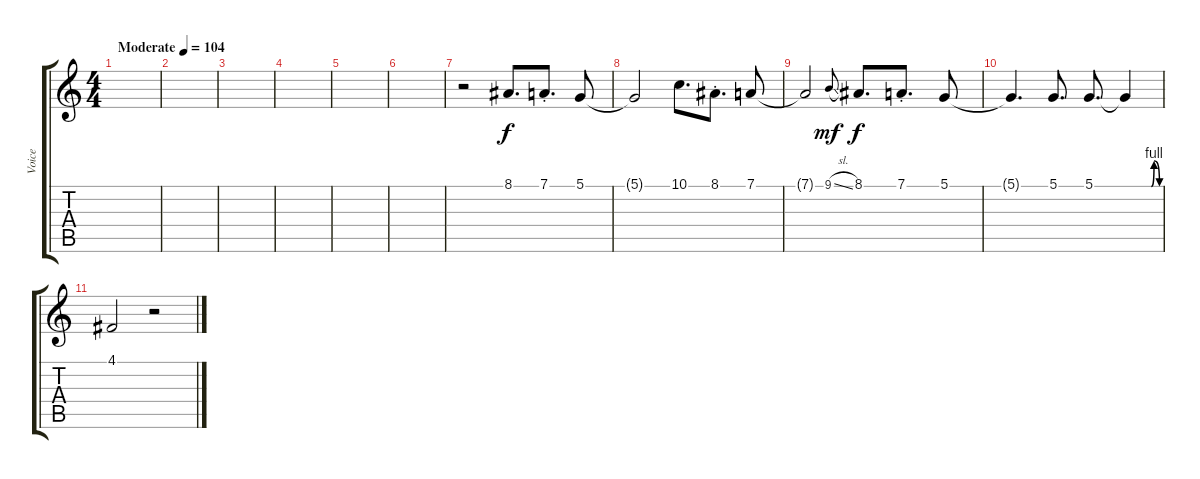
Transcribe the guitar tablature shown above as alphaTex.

\track ("Voice" "Voice") {instrument synthvoice}
\staff {score tabs}
\tuning (D4 A3 F3 C3 G2 D2) {hide}
\ts (4 4)
\tempo (104 "Moderate")
\clef g2
\ks c
|
|
|
|
|
|
r.2 8.1.8{d} 7.1{st}.8{d} 5.1.8 |
5.1{t}.2 10.1.8{d} 8.1{st}.8{d} 7.1.8 |
7.1{t}.2 9.1{sl}.8{gr onbeat dy mf} 8.1.8{d dy f} 7.1{st}.8{d} 5.1.8 |
5.1{t}.4{d} 5.1.8{d} 5.1.8{d} 5.1{be (custom 0 0 45 0 50 4 60 0) t}.4 |
4.1.2 r.2
